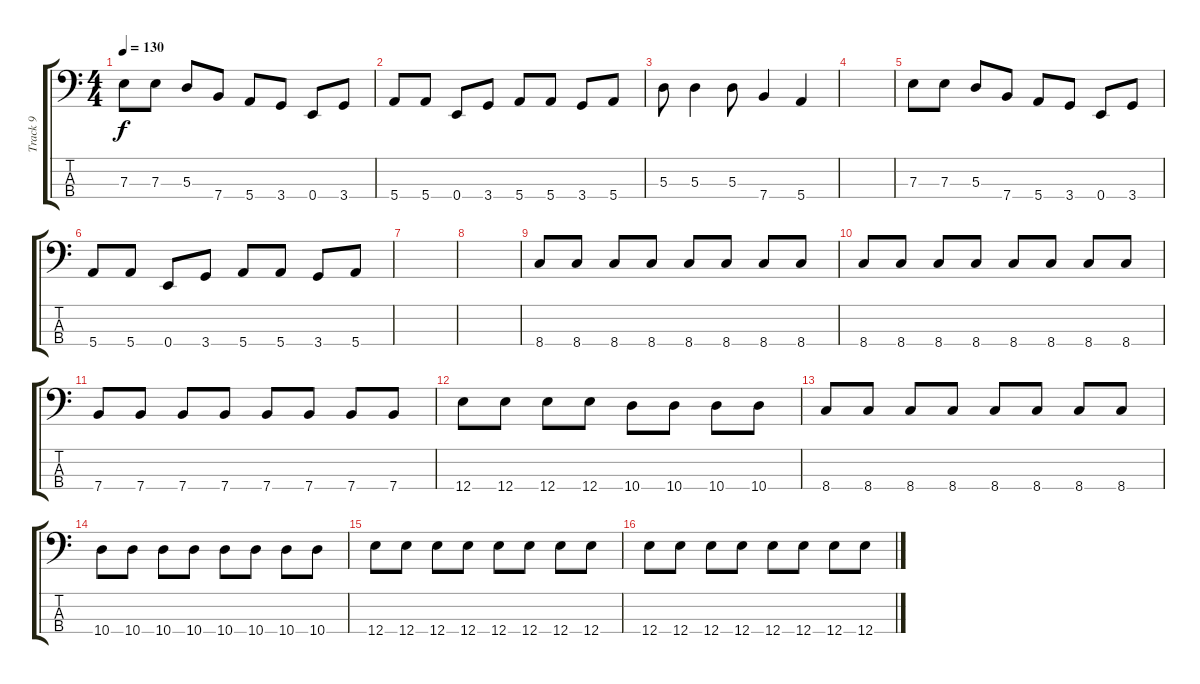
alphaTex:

\track ("Track 9" "Track 9") {instrument fretlessbass}
\staff {score tabs}
\tuning (G2 D2 A1 E1) {hide}
\ts (4 4)
\tempo 130
\clef f4
\ks c
7.3.8{dy f} 7.3.8 5.3.8 7.4.8 5.4.8 3.4.8 0.4.8 3.4.8 |
5.4.8 5.4.8 0.4.8 3.4.8 5.4.8 5.4.8 3.4.8 5.4.8 |
5.3.8 5.3.4 5.3.8 7.4.4 5.4.4 |
|
7.3.8 7.3.8 5.3.8 7.4.8 5.4.8 3.4.8 0.4.8 3.4.8 |
5.4.8 5.4.8 0.4.8 3.4.8 5.4.8 5.4.8 3.4.8 5.4.8 |
|
|
8.4.8 8.4.8 8.4.8 8.4.8 8.4.8 8.4.8 8.4.8 8.4.8 |
8.4.8 8.4.8 8.4.8 8.4.8 8.4.8 8.4.8 8.4.8 8.4.8 |
7.4.8 7.4.8 7.4.8 7.4.8 7.4.8 7.4.8 7.4.8 7.4.8 |
12.4.8 12.4.8 12.4.8 12.4.8 10.4.8 10.4.8 10.4.8 10.4.8 |
8.4.8 8.4.8 8.4.8 8.4.8 8.4.8 8.4.8 8.4.8 8.4.8 |
10.4.8 10.4.8 10.4.8 10.4.8 10.4.8 10.4.8 10.4.8 10.4.8 |
12.4.8 12.4.8 12.4.8 12.4.8 12.4.8 12.4.8 12.4.8 12.4.8 |
12.4.8 12.4.8 12.4.8 12.4.8 12.4.8 12.4.8 12.4.8 12.4.8
